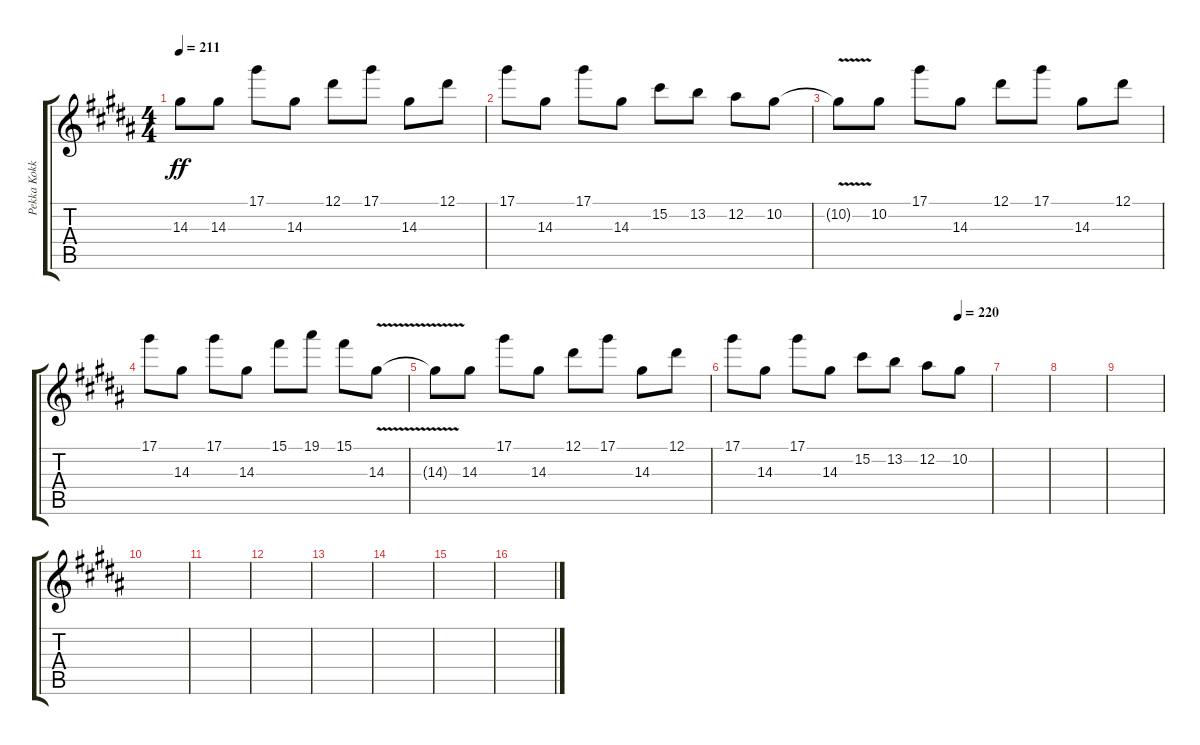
\track ("Pekka Kokko" "Pekka Kokk") {instrument distortionguitar}
\staff {score tabs}
\tuning (Eb4 Bb3 Gb3 Db3 Ab2 Eb2) {hide}
\ts (4 4)
\tempo 211
\clef g2
\ks g#minor
14.3{t}.8{dy ff} 14.3.8 17.1.8 14.3.8 12.1.8 17.1.8 14.3.8 12.1.8 |
17.1.8 14.3.8 17.1.8 14.3.8 15.2.8 13.2.8 12.2.8 10.2.8 |
10.2{v t}.8 10.2.8 17.1.8 14.3.8 12.1.8 17.1.8 14.3.8 12.1.8 |
17.1.8 14.3.8 17.1.8 14.3.8 15.1.8 19.1.8 15.1.8 14.3{v}.8 |
14.3{t}.8 14.3.8 17.1.8 14.3.8 12.1.8 17.1.8 14.3.8 12.1.8 |
\tempo (220 0.875)
17.1.8 14.3.8 17.1.8 14.3.8 15.2.8 13.2.8 12.2.8 10.2.8 |
|
\ks b
|
\ks g#minor
|
\ks b
|
\ks g#minor
|
\ks b
|
\ks g#minor
|
|
|
\ks b
